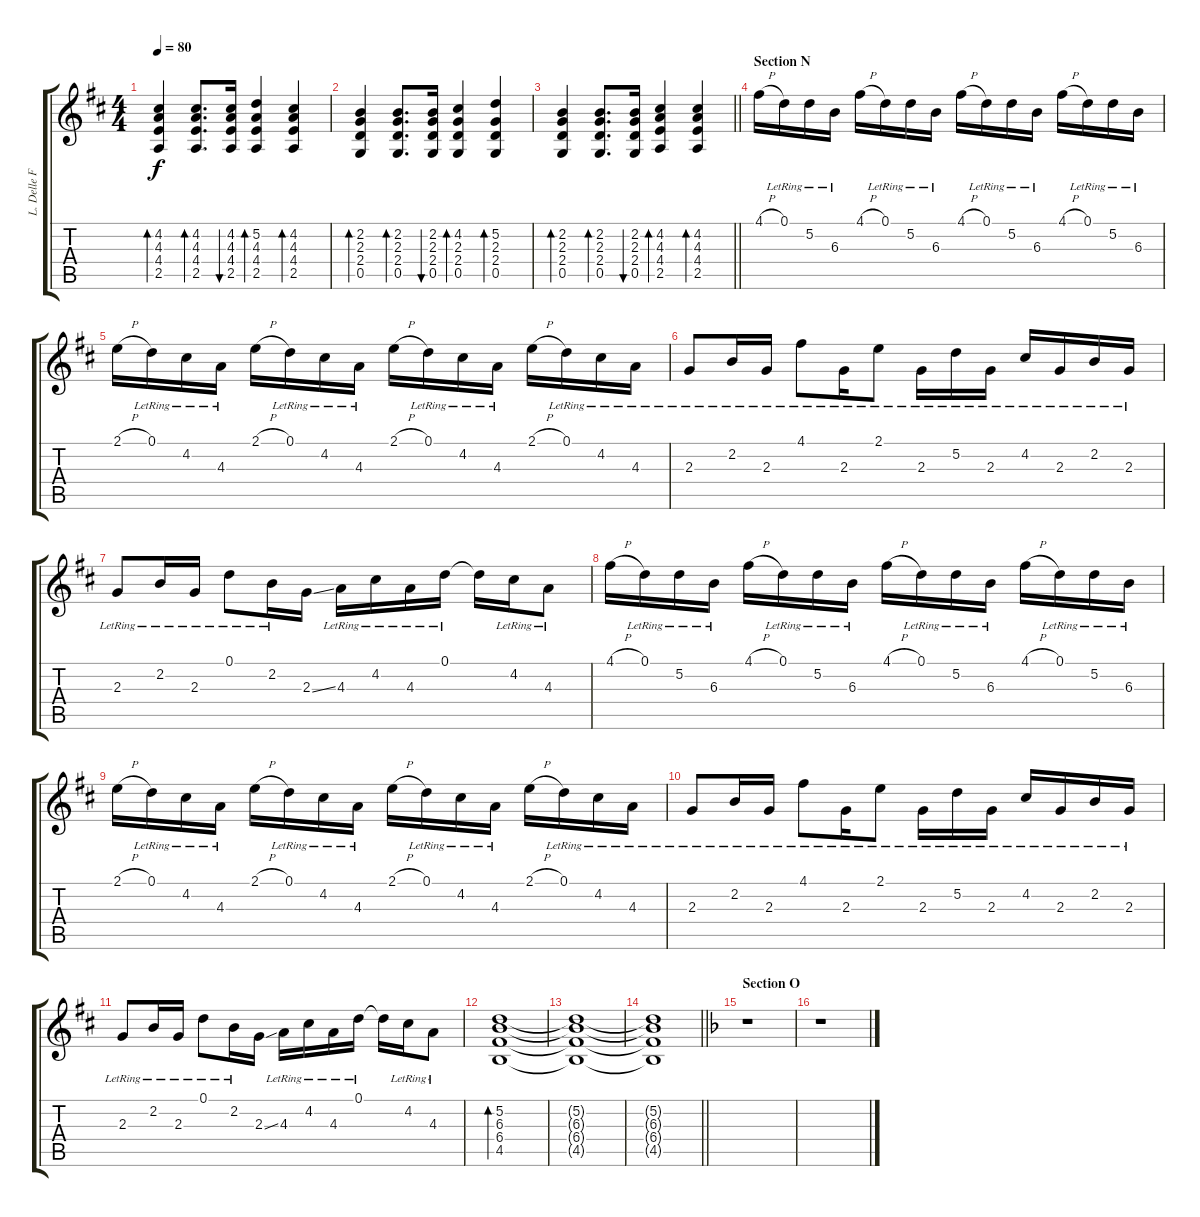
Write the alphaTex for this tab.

\track ("L. Delle Fave (Clean Guitar R)" "L. Delle F") {instrument electricguitarclean}
\staff {score tabs}
\tuning (D4 A3 F3 C3 G2 D2) {hide}
\ts (4 4)
\tempo 80
\clef g2
\ks bminor
(4.2 4.3 4.4 2.5).4{bd 60 dy f} (4.2 4.3 4.4 2.5).8{d bd 60} (4.2 4.3 4.4 2.5).16{bu 60} (5.2 4.3 4.4 2.5).4{bd 60} (4.2 4.3 4.4 2.5).4{bd 60} |
(2.2 2.3 2.4 0.5).4{bd 60} (2.2 2.3 2.4 0.5).8{d bd 60} (2.2 2.3 2.4 0.5).16{bu 60} (4.2 2.3 2.4 0.5).4{bd 60} (5.2 2.3 2.4 0.5).4{bd 60} |
\barLineRight lightlight
(2.2 2.3 2.4 0.5).4{bd 60} (2.2 2.3 2.4 0.5).8{d bd 60} (2.2 2.3 2.4 0.5).16{bu 60} (4.2 4.3 4.4 2.5).4{bd 60} (4.2 4.3 4.4 2.5).4{bd 60} |
\section ("" "Section N")
4.1{h}.16 0.1{lr}.16 5.2{lr}.16 6.3{lr}.16 4.1{h}.16 0.1{lr}.16 5.2{lr}.16 6.3{lr}.16 4.1{h}.16 0.1{lr}.16 5.2{lr}.16 6.3{lr}.16 4.1{h}.16 0.1{lr}.16 5.2{lr}.16 6.3{lr}.16 |
2.1{h}.16 0.1{lr}.16 4.2{lr}.16 4.3{lr}.16 2.1{h}.16 0.1{lr}.16 4.2{lr}.16 4.3{lr}.16 2.1{h}.16 0.1{lr}.16 4.2{lr}.16 4.3{lr}.16 2.1{h}.16 0.1{lr}.16 4.2{lr}.16 4.3{lr}.16 |
2.3{lr}.8 2.2{lr}.16 2.3{lr}.16 4.1{lr}.8 2.3{lr}.16 2.1{lr}.8 2.3{lr}.16 5.2{lr}.16 2.3{lr}.16 4.2{lr}.16 2.3{lr}.16 2.2{lr}.16 2.3{lr}.16 |
2.3{lr}.8 2.2{lr}.16 2.3{lr}.16 0.1{lr}.8 2.2{lr}.16 2.3{ss}.16 4.3{lr}.16 4.2{lr}.16 4.3{lr}.16 0.1{lr}.16 0.1{t}.16 4.2{lr}.16 4.3{lr}.8 |
4.1{h}.16 0.1{lr}.16 5.2{lr}.16 6.3{lr}.16 4.1{h}.16 0.1{lr}.16 5.2{lr}.16 6.3{lr}.16 4.1{h}.16 0.1{lr}.16 5.2{lr}.16 6.3{lr}.16 4.1{h}.16 0.1{lr}.16 5.2{lr}.16 6.3{lr}.16 |
2.1{h}.16 0.1{lr}.16 4.2{lr}.16 4.3{lr}.16 2.1{h}.16 0.1{lr}.16 4.2{lr}.16 4.3{lr}.16 2.1{h}.16 0.1{lr}.16 4.2{lr}.16 4.3{lr}.16 2.1{h}.16 0.1{lr}.16 4.2{lr}.16 4.3{lr}.16 |
2.3{lr}.8 2.2{lr}.16 2.3{lr}.16 4.1{lr}.8 2.3{lr}.16 2.1{lr}.8 2.3{lr}.16 5.2{lr}.16 2.3{lr}.16 4.2{lr}.16 2.3{lr}.16 2.2{lr}.16 2.3{lr}.16 |
2.3{lr}.8 2.2{lr}.16 2.3{lr}.16 0.1{lr}.8 2.2{lr}.16 2.3{ss}.16 4.3{lr}.16 4.2{lr}.16 4.3{lr}.16 0.1{lr}.16 0.1{t}.16 4.2{lr}.16 4.3{lr}.8 |
(5.2 6.3 6.4 4.5).1{bd 240} |
(5.2{t} 6.3{t} 6.4{t} 4.5{t}).1 |
\barLineRight lightlight
(5.2{t} 6.3{t} 6.4{t} 4.5{t}).1 |
\section ("" "Section O")
\ks dminor
r.1 |
r.1
